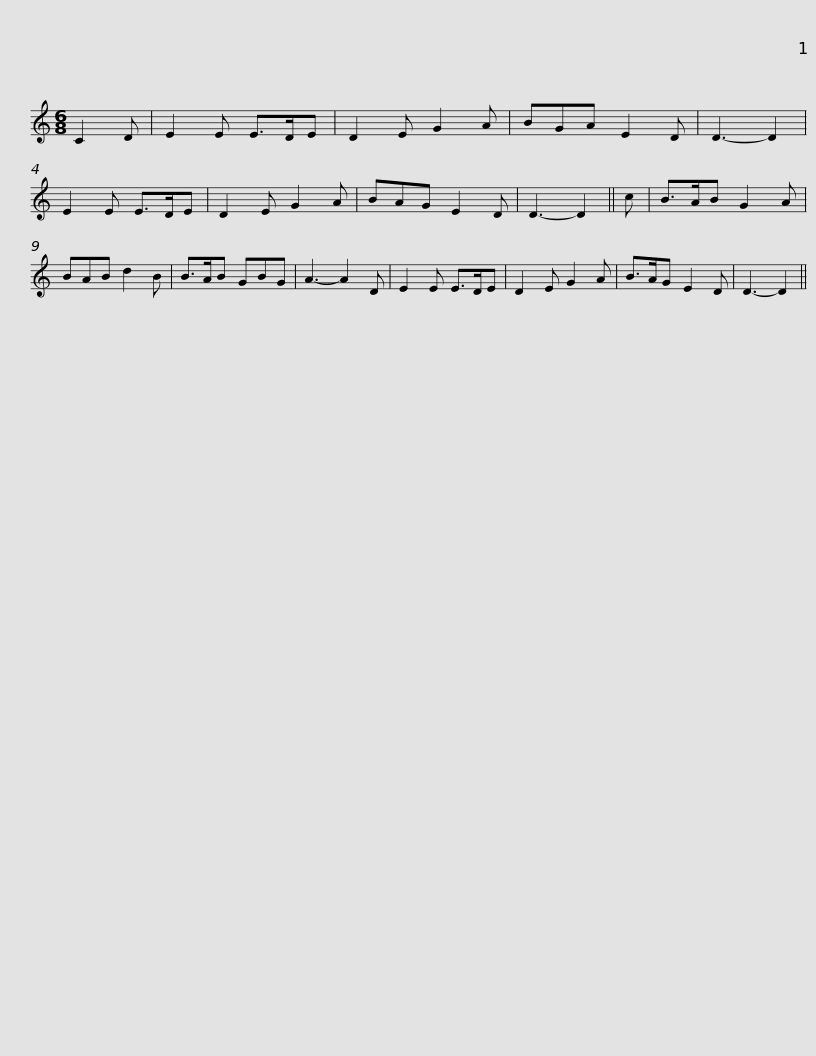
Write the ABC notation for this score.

X:1
L:1/8
M:6/8
I:linebreak $
K:C
V:1 treble
V:1
 C2 D | E2 E E>DE | D2 E G2 A | BGA E2 D | D3- D2 | %5
 E2 E E>DE | D2 E G2 A | BAG E2 D | D3- D2 || c |$ %10
 B>AB G2 A | BAB d2 B | B>AB GBG | A3- A2 D | E2 E E>DE | %15
 D2 E G2 A | B>AG E2 D | D3- D2 || %18
